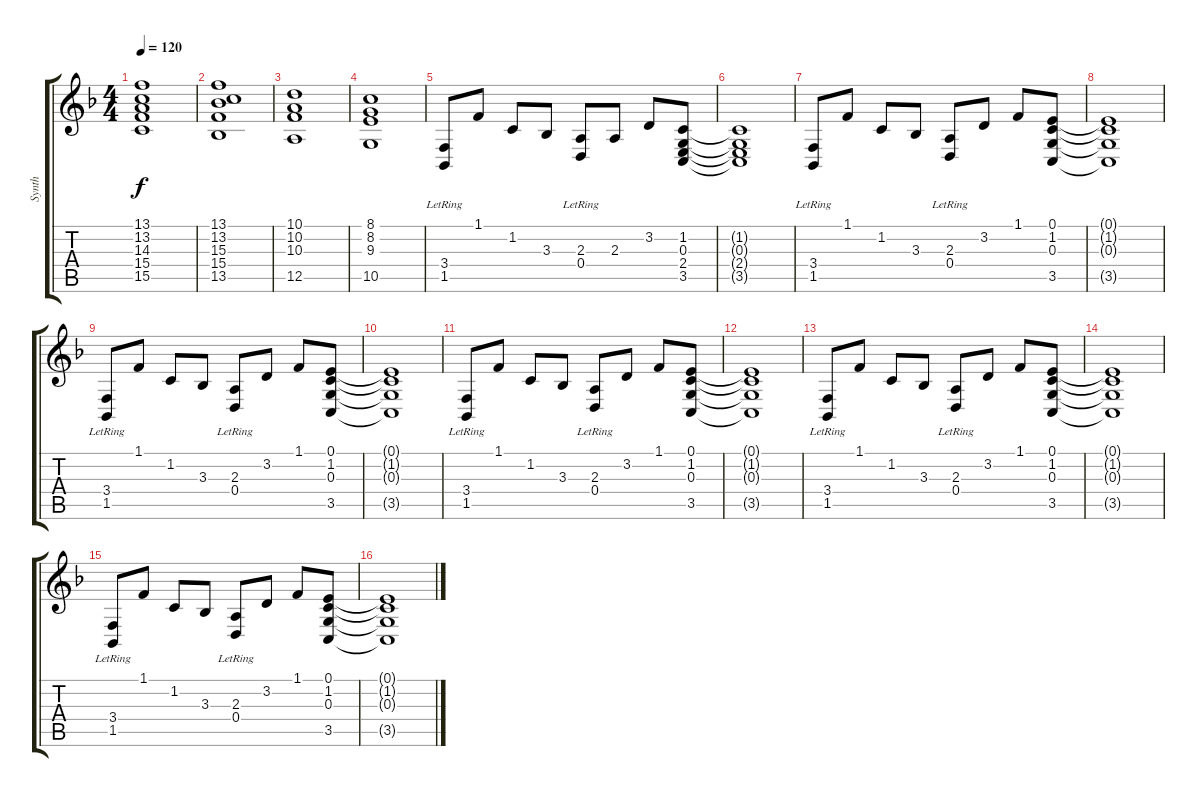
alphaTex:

\track ("Synth" "Synth") {instrument pad3polysynth}
\staff {score tabs}
\tuning (E4 B3 G3 D3 A2 E2) {hide}
\ts (4 4)
\tempo 120
\clef g2
\ks f
(13.1 13.2 14.3 15.4 15.5).1{dy f} |
(13.1 13.2 15.3 15.4 13.5).1 |
(10.1 10.2 10.3 12.5).1 |
(8.1 8.2 9.3 10.5).1 |
(3.4{lr} 1.5{lr}).8 1.1.8 1.2.8 3.3.8 (2.3{lr} 0.4).8 2.3.8 3.2.8 (1.2 0.3 2.4 3.5).8 |
(1.2{t} 0.3{t} 2.4{t} 3.5{t}).1 |
(3.4{lr} 1.5{lr}).8 1.1.8 1.2.8 3.3.8 (2.3{lr} 0.4).8 3.2.8 1.1.8 (0.1 1.2 0.3 3.5).8 |
(0.1{t} 1.2{t} 0.3{t} 3.5{t}).1 |
(3.4{lr} 1.5{lr}).8 1.1.8 1.2.8 3.3.8 (2.3{lr} 0.4).8 3.2.8 1.1.8 (0.1 1.2 0.3 3.5).8 |
(0.1{t} 1.2{t} 0.3{t} 3.5{t}).1 |
(3.4{lr} 1.5{lr}).8 1.1.8 1.2.8 3.3.8 (2.3{lr} 0.4).8 3.2.8 1.1.8 (0.1 1.2 0.3 3.5).8 |
(0.1{t} 1.2{t} 0.3{t} 3.5{t}).1 |
(3.4{lr} 1.5{lr}).8 1.1.8 1.2.8 3.3.8 (2.3{lr} 0.4).8 3.2.8 1.1.8 (0.1 1.2 0.3 3.5).8 |
(0.1{t} 1.2{t} 0.3{t} 3.5{t}).1 |
(3.4{lr} 1.5{lr}).8 1.1.8 1.2.8 3.3.8 (2.3{lr} 0.4).8 3.2.8 1.1.8 (0.1 1.2 0.3 3.5).8 |
(0.1{t} 1.2{t} 0.3{t} 3.5{t}).1
